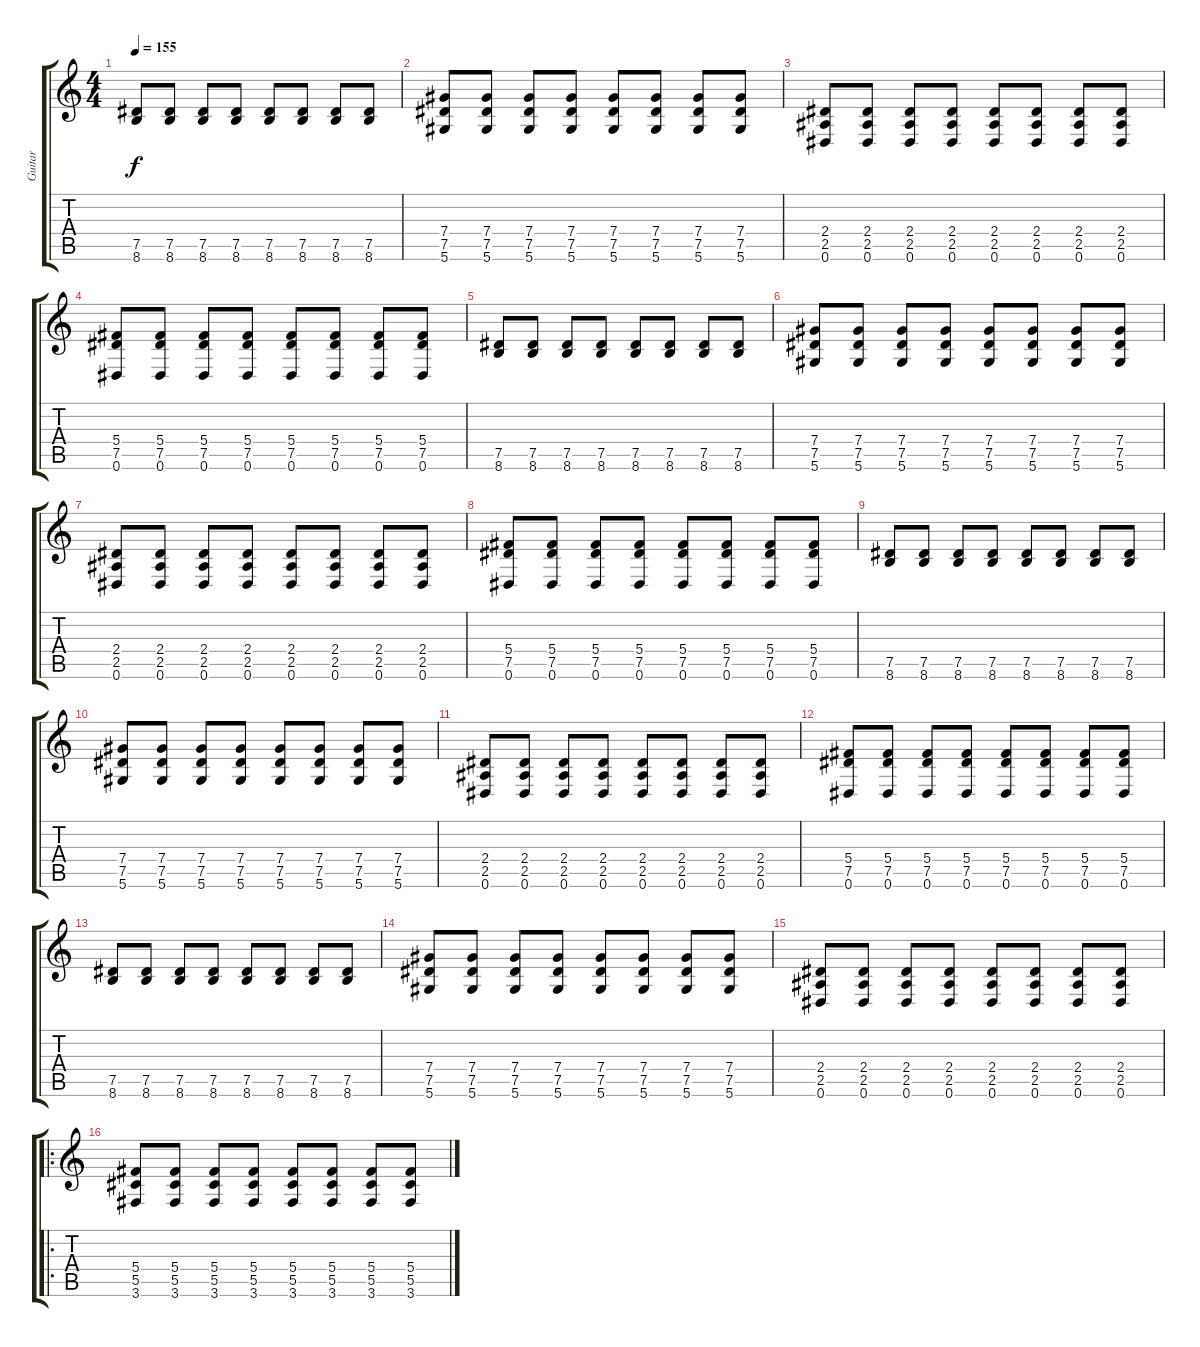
\track ("Guitar" "Guitar") {instrument overdrivenguitar}
\staff {score tabs}
\tuning (Eb4 Bb3 Gb3 Db3 Ab2 Eb2) {hide}
\ts (4 4)
\tempo 155
\clef g2
\ks c
(7.5 8.6).8{dy f} (7.5 8.6).8 (7.5 8.6).8 (7.5 8.6).8 (7.5 8.6).8 (7.5 8.6).8 (7.5 8.6).8 (7.5 8.6).8 |
(7.4 7.5 5.6).8 (7.4 7.5 5.6).8 (7.4 7.5 5.6).8 (7.4 7.5 5.6).8 (7.4 7.5 5.6).8 (7.4 7.5 5.6).8 (7.4 7.5 5.6).8 (7.4 7.5 5.6).8 |
(2.4 2.5 0.6).8 (2.4 2.5 0.6).8 (2.4 2.5 0.6).8 (2.4 2.5 0.6).8 (2.4 2.5 0.6).8 (2.4 2.5 0.6).8 (2.4 2.5 0.6).8 (2.4 2.5 0.6).8 |
(5.4 7.5 0.6).8 (5.4 7.5 0.6).8 (5.4 7.5 0.6).8 (5.4 7.5 0.6).8 (5.4 7.5 0.6).8 (5.4 7.5 0.6).8 (5.4 7.5 0.6).8 (5.4 7.5 0.6).8 |
(7.5 8.6).8 (7.5 8.6).8 (7.5 8.6).8 (7.5 8.6).8 (7.5 8.6).8 (7.5 8.6).8 (7.5 8.6).8 (7.5 8.6).8 |
(7.4 7.5 5.6).8 (7.4 7.5 5.6).8 (7.4 7.5 5.6).8 (7.4 7.5 5.6).8 (7.4 7.5 5.6).8 (7.4 7.5 5.6).8 (7.4 7.5 5.6).8 (7.4 7.5 5.6).8 |
(2.4 2.5 0.6).8 (2.4 2.5 0.6).8 (2.4 2.5 0.6).8 (2.4 2.5 0.6).8 (2.4 2.5 0.6).8 (2.4 2.5 0.6).8 (2.4 2.5 0.6).8 (2.4 2.5 0.6).8 |
(5.4 7.5 0.6).8 (5.4 7.5 0.6).8 (5.4 7.5 0.6).8 (5.4 7.5 0.6).8 (5.4 7.5 0.6).8 (5.4 7.5 0.6).8 (5.4 7.5 0.6).8 (5.4 7.5 0.6).8 |
(7.5 8.6).8 (7.5 8.6).8 (7.5 8.6).8 (7.5 8.6).8 (7.5 8.6).8 (7.5 8.6).8 (7.5 8.6).8 (7.5 8.6).8 |
(7.4 7.5 5.6).8 (7.4 7.5 5.6).8 (7.4 7.5 5.6).8 (7.4 7.5 5.6).8 (7.4 7.5 5.6).8 (7.4 7.5 5.6).8 (7.4 7.5 5.6).8 (7.4 7.5 5.6).8 |
(2.4 2.5 0.6).8 (2.4 2.5 0.6).8 (2.4 2.5 0.6).8 (2.4 2.5 0.6).8 (2.4 2.5 0.6).8 (2.4 2.5 0.6).8 (2.4 2.5 0.6).8 (2.4 2.5 0.6).8 |
(5.4 7.5 0.6).8 (5.4 7.5 0.6).8 (5.4 7.5 0.6).8 (5.4 7.5 0.6).8 (5.4 7.5 0.6).8 (5.4 7.5 0.6).8 (5.4 7.5 0.6).8 (5.4 7.5 0.6).8 |
(7.5 8.6).8 (7.5 8.6).8 (7.5 8.6).8 (7.5 8.6).8 (7.5 8.6).8 (7.5 8.6).8 (7.5 8.6).8 (7.5 8.6).8 |
(7.4 7.5 5.6).8 (7.4 7.5 5.6).8 (7.4 7.5 5.6).8 (7.4 7.5 5.6).8 (7.4 7.5 5.6).8 (7.4 7.5 5.6).8 (7.4 7.5 5.6).8 (7.4 7.5 5.6).8 |
(2.4 2.5 0.6).8 (2.4 2.5 0.6).8 (2.4 2.5 0.6).8 (2.4 2.5 0.6).8 (2.4 2.5 0.6).8 (2.4 2.5 0.6).8 (2.4 2.5 0.6).8 (2.4 2.5 0.6).8 |
\ro
(5.4 5.5 3.6).8 (5.4 5.5 3.6).8 (5.4 5.5 3.6).8 (5.4 5.5 3.6).8 (5.4 5.5 3.6).8 (5.4 5.5 3.6).8 (5.4 5.5 3.6).8 (5.4 5.5 3.6).8
